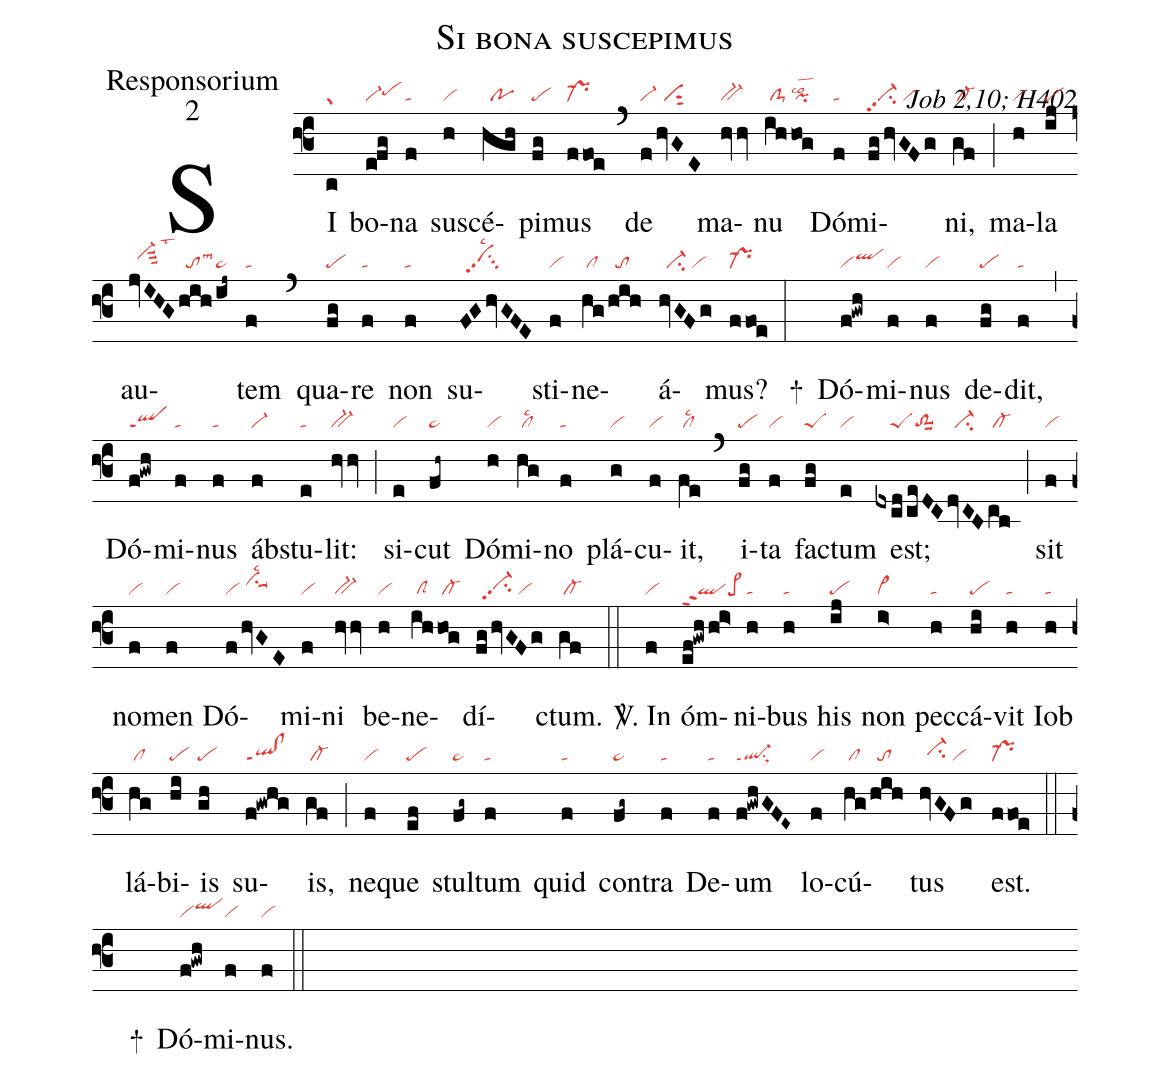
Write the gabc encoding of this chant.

name:Si bona suscepimus;
office-part:Responsorium;
mode:2;
commentary:Job 2,10; H402;
nabc-lines:1;
%%
(f3)SI(c|gr) bo(efg|vi-pehh)na(f|ta) su(h|vi)scé(hgh|//po)pi(fg|pe)mus(ffoe|pr-) (`) de(f|vi-|/hvGE|//visut2) ma(hvv|bv-)nu(ih|/clS-|hog|pilsco2) Dó(f|ta)mi(fghvGFg|vi-pp2su2/vi)ni,(gf|/cl-) (;)
ma(h|vi)la(ij|pe) au(jvIHG|//vi-hisuu3lst3|hih|//tolsm3|/ij~|pe~)tem(f|ta) (`) qua(fg|pe)re(f|ta) non(f|ta) su(FGhvGFE|//vihhpp2su3lsc2)sti(f|vi)ne(hg|/cl|/hih|//to)á(hvGFg|//vi-su2/vi)mus?(ffoe|pr-) (:)
+()
Dó(f!gwh|viqlhi)mi(f|vi)nus(f|vi) de(fg|pe)dit,(f|ta) (,) Dó(f!gwh|qlppt1)mi(f|ta)nus(f|ta) áb(f|vi-)stu(e|ta)lit:(hvv|bv-) (;)
si(e|vi)cut(fh~|pe~) Dó(h|vi)mi(hg|/cllsc2)no(f|ta) plá(g|vi)cu(f|vi)it,(fe|/cllsc2) (`) i(fg|pe)ta(f|vi) fa(fg|peS)ctum(e|vi) est;(dxcd|////peS|/ceDC|//to-1suu1|dvCB|//ci-|cb|/cl-) (;)
sit(f|vi) no(f|vi)men(f|vi) Dó(f/hvGE|vi/vihisu1suu1lsc2)mi(f|vi)ni(hvv|bv-) be(h|vi)ne(ih|/clS|hog|/cl-)dí(fghvGFg|//vi-hhpp2su2/vi)ctum.(gf|/cl-) (::)
<sp>V/</sp>.
In(f|vi) óm(ef!gwh/hi>|qlppt2pe>)ni(h|ta)bus(h|ta) his(ij|pe) non(i>|vi>) pec(h|ta)cá(hi|pe)vit(h|ta) Iob(h|ta) lá(hg|/cl)bi(hi|pe)is(gh|pe) su(f!gwhg|ql!clppt1)is,(gf|/cl-) (;)
ne(f|vi)que(ef|pe) stul(fg~|pe~)tum(f|ta) quid(f|ta) con(fg~|pe~)tra(f|ta) De(f|ta)um(f!gwhGFE~|ql-ppt1su1sux1) lo(f|vi)cú(hg|/cl|/hih|//to)tus(hvGFg|//vi-hhsu2/vi) est.(ffoe|pr-) (::)

+() Dó(f!gwh|viqlhi)mi(f|vi)nus.(f|vi) (::)
